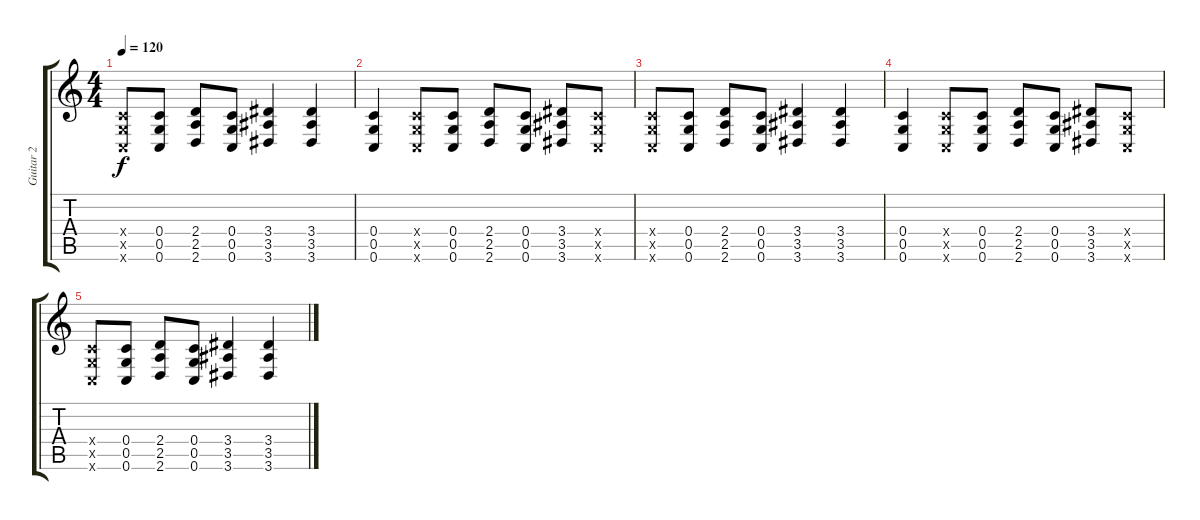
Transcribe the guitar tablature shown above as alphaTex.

\track ("Guitar 2" "Guitar 2") {instrument distortionguitar}
\staff {score tabs}
\tuning (D4 A3 F3 C3 G2 C2) {hide}
\ts (4 4)
\tempo 120
\clef g2
\ks c
(0.4{x} 0.5{x} 0.6{x}).8{dy f} (0.4 0.5 0.6).8 (2.4 2.5 2.6).8 (0.4 0.5 0.6).8 (3.4 3.5 3.6).4 (3.4 3.5 3.6).4 |
(0.4 0.5 0.6).4 (0.4{x} 0.5{x} 0.6{x}).8 (0.4 0.5 0.6).8 (2.4 2.5 2.6).8 (0.4 0.5 0.6).8 (3.4 3.5 3.6).8 (0.4{x} 0.5{x} 0.6{x}).8 |
(0.4{x} 0.5{x} 0.6{x}).8 (0.4 0.5 0.6).8 (2.4 2.5 2.6).8 (0.4 0.5 0.6).8 (3.4 3.5 3.6).4 (3.4 3.5 3.6).4 |
(0.4 0.5 0.6).4 (0.4{x} 0.5{x} 0.6{x}).8 (0.4 0.5 0.6).8 (2.4 2.5 2.6).8 (0.4 0.5 0.6).8 (3.4 3.5 3.6).8 (0.4{x} 0.5{x} 0.6{x}).8 |
(0.4{x} 0.5{x} 0.6{x}).8 (0.4 0.5 0.6).8 (2.4 2.5 2.6).8 (0.4 0.5 0.6).8 (3.4 3.5 3.6).4 (3.4 3.5 3.6).4
